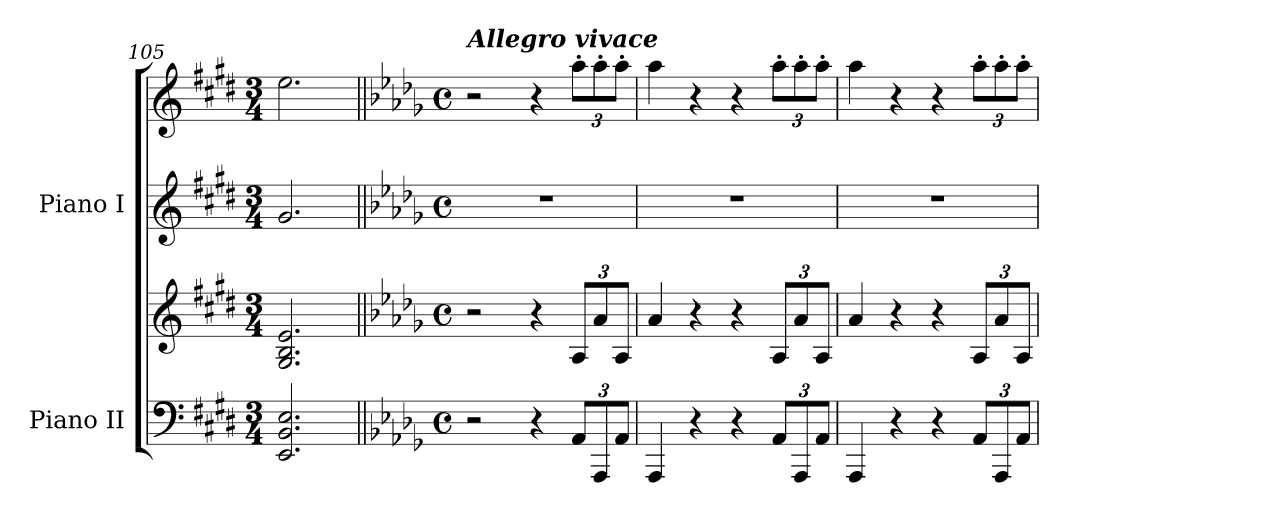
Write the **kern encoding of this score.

**kern	**kern	**kern	**kern
*part2	*part2	*part1	*part1
*staff4	*staff3	*staff2	*staff1
*I"Piano II	*	*I"Piano I	*
*I'Pno. II	*	*I'Pno. I	*
*clefF4	*clefG2	*clefG2	*clefG2
*k[f#c#g#d#]	*k[f#c#g#d#]	*k[f#c#g#d#]	*k[f#c#g#d#]
*M3/4	*M3/4	*M3/4	*M3/4
*MM48	*MM48	*MM48	*MM48
=105	=105	=105	=105
2.EE/ 2.BB/ 2.E/	2.G#/ 2.B/ 2.e/	2.g#/	2.ee\
!!LO:PB:g=z
=106||	=106||	=106||	=106||
*k[b-e-a-d-g-]	*k[b-e-a-d-g-]	*k[b-e-a-d-g-]	*k[b-e-a-d-g-]
*M4/4	*M4/4	*M4/4	*M4/4
*met(c)	*met(c)	*met(c)	*met(c)
!	!	!	!LO:TX:a:Bi:t=Allegro vivace
2r	2r	1r	2r
4r	4r	.	4r
*Xbrackettup	*Xbrackettup	*	*Xbrackettup
12AA-/L	12A-/L	.	12aa-'\L
12AAA-/	12a-/	.	12aa-'\
12AA-/J	12A-/J	.	12aa-'\J
=107	=107	=107	=107
4AAA-/	4a-/	1r	4aa-\
4r	4r	.	4r
4r	4r	.	4r
12AA-/L	12A-/L	.	12aa-'\L
12AAA-/	12a-/	.	12aa-'\
12AA-/J	12A-/J	.	12aa-'\J
=108	=108	=108	=108
4AAA-/	4a-/	1r	4aa-\
4r	4r	.	4r
4r	4r	.	4r
12AA-/L	12A-/L	.	12aa-'\L
12AAA-/	12a-/	.	12aa-'\
12AA-/J	12A-/J	.	12aa-'\J
=	=	=	=
*-	*-	*-	*-
